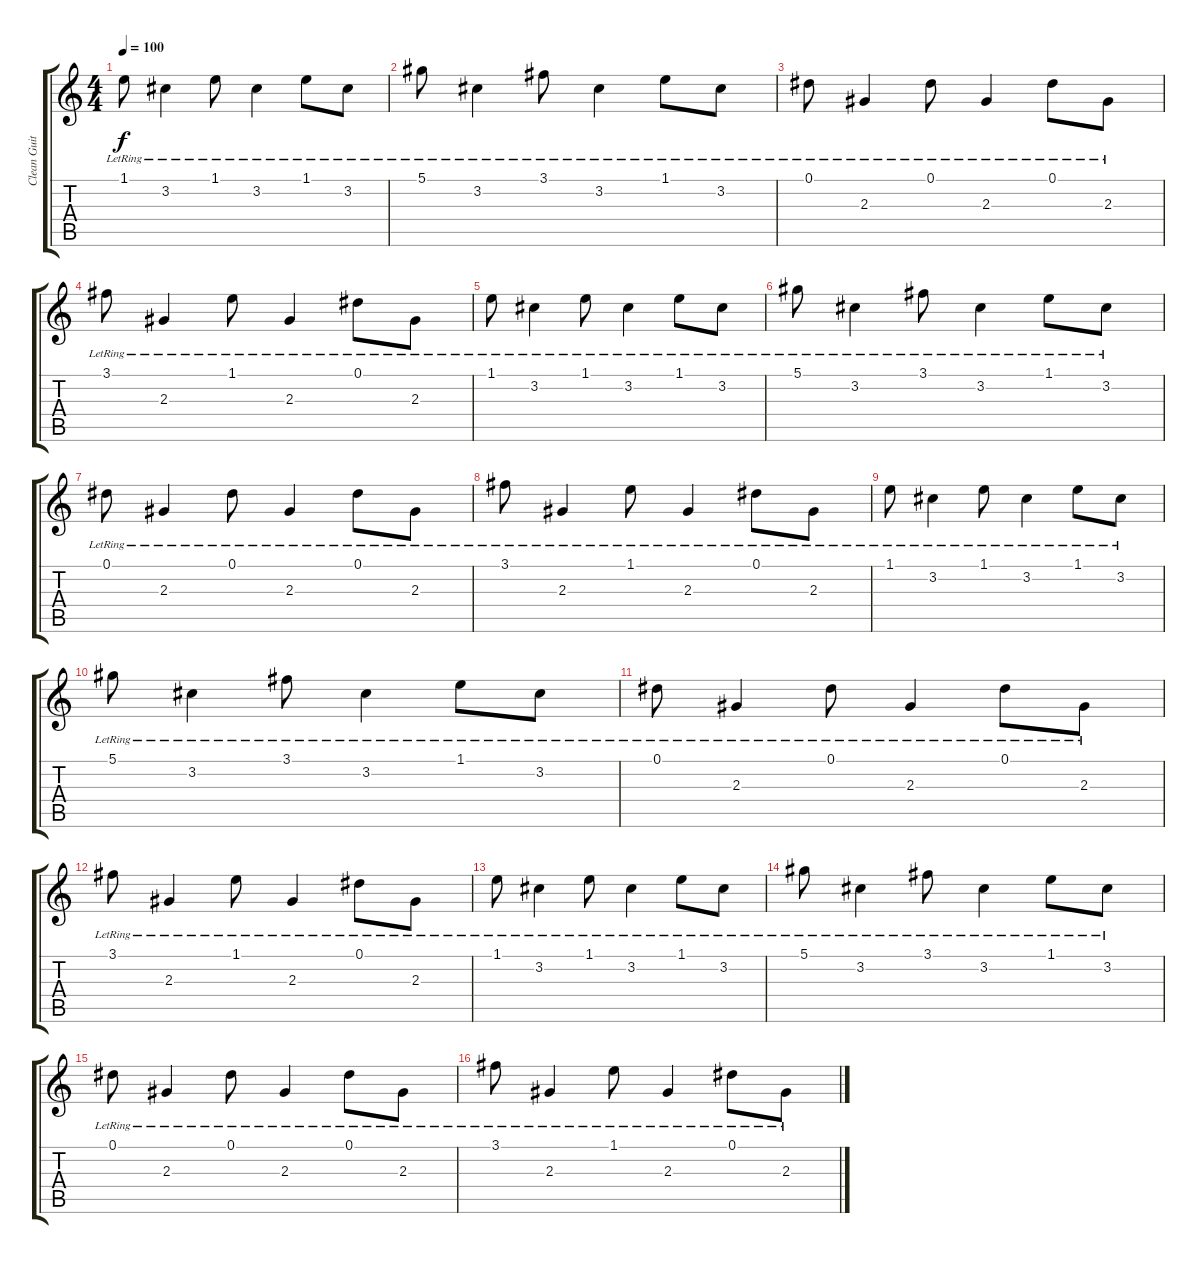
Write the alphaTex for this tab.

\track ("Clean Guitar" "Clean Guit") {instrument electricguitarjazz}
\staff {score tabs}
\tuning (Eb4 Bb3 Gb3 Db3 Ab2 Eb2) {hide}
\ts (4 4)
\tempo 100
\clef g2
\ks c
1.1{lr}.8{dy f} 3.2{lr}.4 1.1{lr}.8 3.2{lr}.4 1.1{lr}.8 3.2{lr}.8 |
5.1{lr}.8 3.2{lr}.4 3.1{lr}.8 3.2{lr}.4 1.1{lr}.8 3.2{lr}.8 |
0.1{lr}.8 2.3{lr}.4 0.1{lr}.8 2.3{lr}.4 0.1{lr}.8 2.3{lr}.8 |
3.1{lr}.8 2.3{lr}.4 1.1{lr}.8 2.3{lr}.4 0.1{lr}.8 2.3{lr}.8 |
1.1{lr}.8 3.2{lr}.4 1.1{lr}.8 3.2{lr}.4 1.1{lr}.8 3.2{lr}.8 |
5.1{lr}.8 3.2{lr}.4 3.1{lr}.8 3.2{lr}.4 1.1{lr}.8 3.2{lr}.8 |
0.1{lr}.8 2.3{lr}.4 0.1{lr}.8 2.3{lr}.4 0.1{lr}.8 2.3{lr}.8 |
3.1{lr}.8 2.3{lr}.4 1.1{lr}.8 2.3{lr}.4 0.1{lr}.8 2.3{lr}.8 |
1.1{lr}.8 3.2{lr}.4 1.1{lr}.8 3.2{lr}.4 1.1{lr}.8 3.2{lr}.8 |
5.1{lr}.8 3.2{lr}.4 3.1{lr}.8 3.2{lr}.4 1.1{lr}.8 3.2{lr}.8 |
0.1{lr}.8 2.3{lr}.4 0.1{lr}.8 2.3{lr}.4 0.1{lr}.8 2.3{lr}.8 |
3.1{lr}.8 2.3{lr}.4 1.1{lr}.8 2.3{lr}.4 0.1{lr}.8 2.3{lr}.8 |
1.1{lr}.8 3.2{lr}.4 1.1{lr}.8 3.2{lr}.4 1.1{lr}.8 3.2{lr}.8 |
5.1{lr}.8 3.2{lr}.4 3.1{lr}.8 3.2{lr}.4 1.1{lr}.8 3.2{lr}.8 |
0.1{lr}.8 2.3{lr}.4 0.1{lr}.8 2.3{lr}.4 0.1{lr}.8 2.3{lr}.8 |
3.1{lr}.8 2.3{lr}.4 1.1{lr}.8 2.3{lr}.4 0.1{lr}.8 2.3{lr}.8
